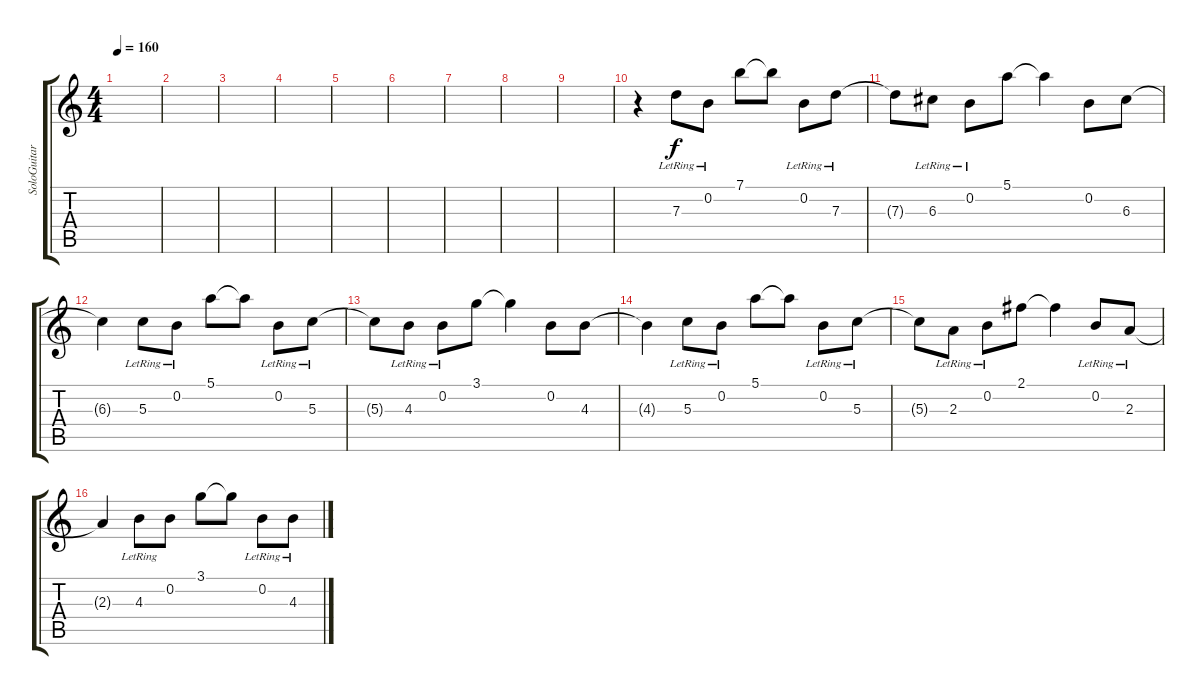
\track ("SoloGuitar" "SoloGuitar") {instrument acousticguitarsteel}
\staff {score tabs}
\tuning (E4 B3 G3 D3 A2 E2) {hide}
\ts (4 4)
\tempo 160
\clef g2
\ks c
|
|
|
|
|
|
|
|
|
r.4 7.3{lr}.8 0.2{lr}.8 7.1.8 7.1{t}.8 0.2{lr}.8 7.3{lr}.8 |
7.3{t}.8 6.3{lr}.8 0.2{lr}.8 5.1.8 5.1{t}.4 0.2.8 6.3.8 |
6.3{t}.4 5.3{lr}.8 0.2{lr}.8 5.1.8 5.1{t}.8 0.2{lr}.8 5.3{lr}.8 |
5.3{t}.8 4.3{lr}.8 0.2{lr}.8 3.1.8 3.1{t}.4 0.2.8 4.3.8 |
4.3{t}.4 5.3{lr}.8 0.2{lr}.8 5.1.8 5.1{t}.8 0.2{lr}.8 5.3{lr}.8 |
5.3{t}.8 2.3{lr}.8 0.2{lr}.8 2.1.8 2.1{t}.4 0.2{lr}.8 2.3{lr}.8 |
2.3{t}.4 4.3{lr}.8 0.2.8 3.1.8 3.1{t}.8 0.2{lr}.8 4.3{lr}.8
